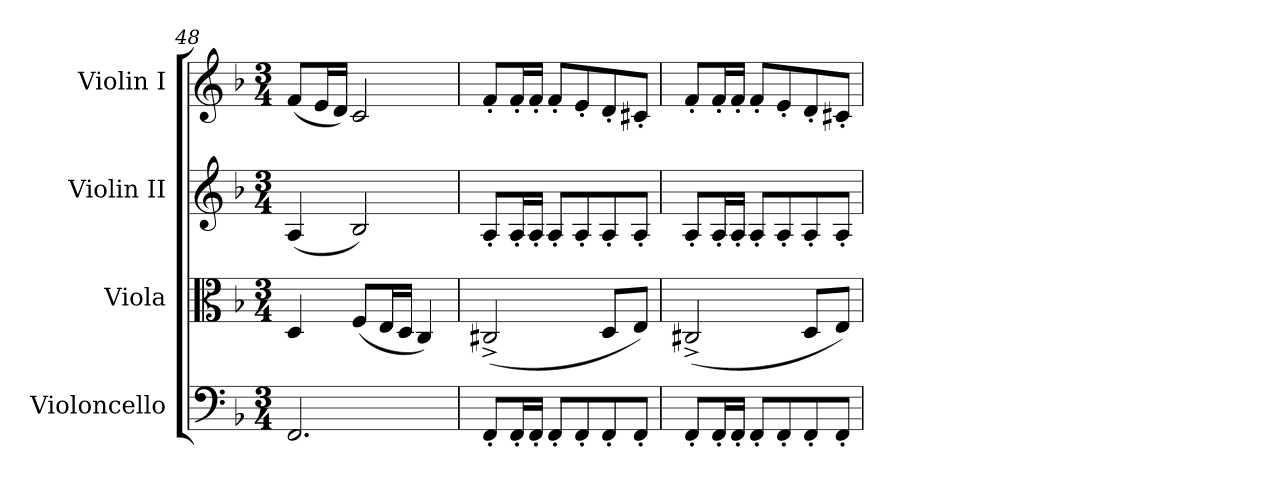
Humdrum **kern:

**kern	**kern	**kern	**kern
*part4	*part3	*part2	*part1
*staff4	*staff3	*staff2	*staff1
*I"Violoncello	*I"Viola	*I"Violin II	*I"Violin I
*I'Vc	*I'Vla	*I'Vln	*I'Vln
*clefF4	*clefC3	*clefG2	*clefG2
*k[b-]	*k[b-]	*k[b-]	*k[b-]
*M3/4	*M3/4	*M3/4	*M3/4
=48	=48	=48	=48
2.FF/	4D/	(<4A/	(<8f/L
.	.	.	16e/L
.	.	.	16d/JJ)
.	(<8F/L	2B-/)	2c/
.	16E/L	.	.
.	16D/JJ	.	.
.	4C/)	.	.
=49	=49	=49	=49
8FF'/L	(<2C#X^/	8A'/L	8f'/L
16FF'/L	.	16A'/L	16f'/L
16FF'/JJ	.	16A'/JJ	16f'/JJ
8FF'/L	.	8A'/L	8f'/L
8FF'/	.	8A'/	8e'/
8FF'/	8D/L	8A'/	8d'/
8FF'/J	8E/J)	8A'/J	8c#X'/J
!!LO:LB:g=z
=50	=50	=50	=50
8FF'/L	(<2C#X^/	8A'/L	8f'/L
16FF'/L	.	16A'/L	16f'/L
16FF'/JJ	.	16A'/JJ	16f'/JJ
8FF'/L	.	8A'/L	8f'/L
8FF'/	.	8A'/	8e'/
8FF'/	8D/L	8A'/	8d'/
8FF'/J	8E/J)	8A'/J	8c#X'/J
=	=	=	=
*-	*-	*-	*-
